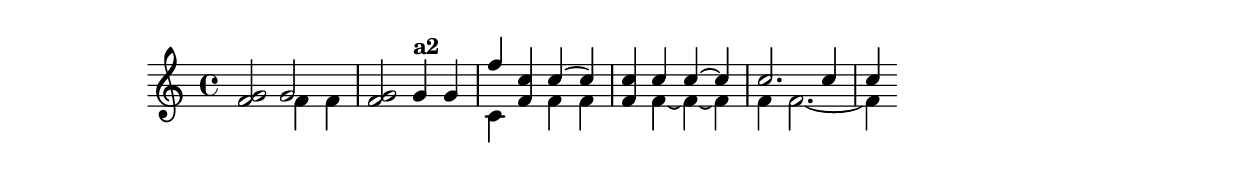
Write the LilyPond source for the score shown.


\header {
  texidoc ="The new part combiner stays apart from:
@itemize @bullet
@item different durations,
@item different articulations (taking into account only slur/beam/tie), and
@item wide pitch ranges.
@end itemize
"
}

\layout { ragged-right = ##t }

\version "2.7.39"

vone =  \relative a' {
  g2 g    g  g4 g f' c c( c) c c  c ~ c
  c2. c4   c
}
vtwo =  \relative a' {
  f2 f4 f f2 g4 g c, f f  f  f f~ f ~ f
  f4 f2. ~ f4
}


\partcombine \vone \vtwo

 

 
